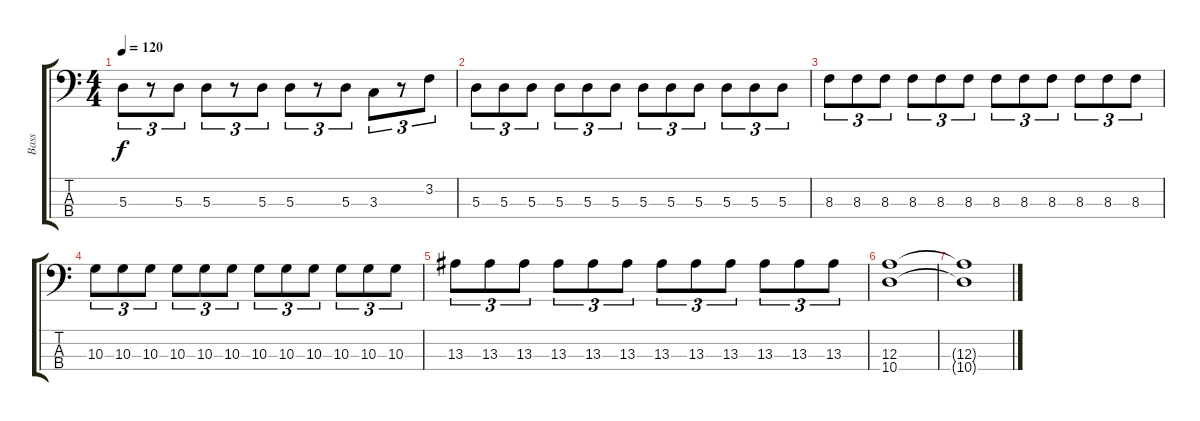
\track ("Bass" "Bass") {instrument electricbassfinger}
\staff {score tabs}
\tuning (G2 D2 A1 E1) {hide}
\ts (4 4)
\tempo 120
\clef f4
\ks c
5.3.8{tu (3 2) dy f} r.8{tu (3 2)} 5.3.8{tu (3 2)} 5.3.8{tu (3 2)} r.8{tu (3 2)} 5.3.8{tu (3 2)} 5.3.8{tu (3 2)} r.8{tu (3 2)} 5.3.8{tu (3 2)} 3.3.8{tu (3 2)} r.8{tu (3 2)} 3.2.8{tu (3 2)} |
5.3.8{tu (3 2)} 5.3.8{tu (3 2)} 5.3.8{tu (3 2)} 5.3.8{tu (3 2)} 5.3.8{tu (3 2)} 5.3.8{tu (3 2)} 5.3.8{tu (3 2)} 5.3.8{tu (3 2)} 5.3.8{tu (3 2)} 5.3.8{tu (3 2)} 5.3.8{tu (3 2)} 5.3.8{tu (3 2)} |
8.3.8{tu (3 2)} 8.3.8{tu (3 2)} 8.3.8{tu (3 2)} 8.3.8{tu (3 2)} 8.3.8{tu (3 2)} 8.3.8{tu (3 2)} 8.3.8{tu (3 2)} 8.3.8{tu (3 2)} 8.3.8{tu (3 2)} 8.3.8{tu (3 2)} 8.3.8{tu (3 2)} 8.3.8{tu (3 2)} |
10.3.8{tu (3 2)} 10.3.8{tu (3 2)} 10.3.8{tu (3 2)} 10.3.8{tu (3 2)} 10.3.8{tu (3 2)} 10.3.8{tu (3 2)} 10.3.8{tu (3 2)} 10.3.8{tu (3 2)} 10.3.8{tu (3 2)} 10.3.8{tu (3 2)} 10.3.8{tu (3 2)} 10.3.8{tu (3 2)} |
13.3.8{tu (3 2)} 13.3.8{tu (3 2)} 13.3.8{tu (3 2)} 13.3.8{tu (3 2)} 13.3.8{tu (3 2)} 13.3.8{tu (3 2)} 13.3.8{tu (3 2)} 13.3.8{tu (3 2)} 13.3.8{tu (3 2)} 13.3.8{tu (3 2)} 13.3.8{tu (3 2)} 13.3.8{tu (3 2)} |
(12.3 10.4).1 |
(12.3{t} 10.4{t}).1
